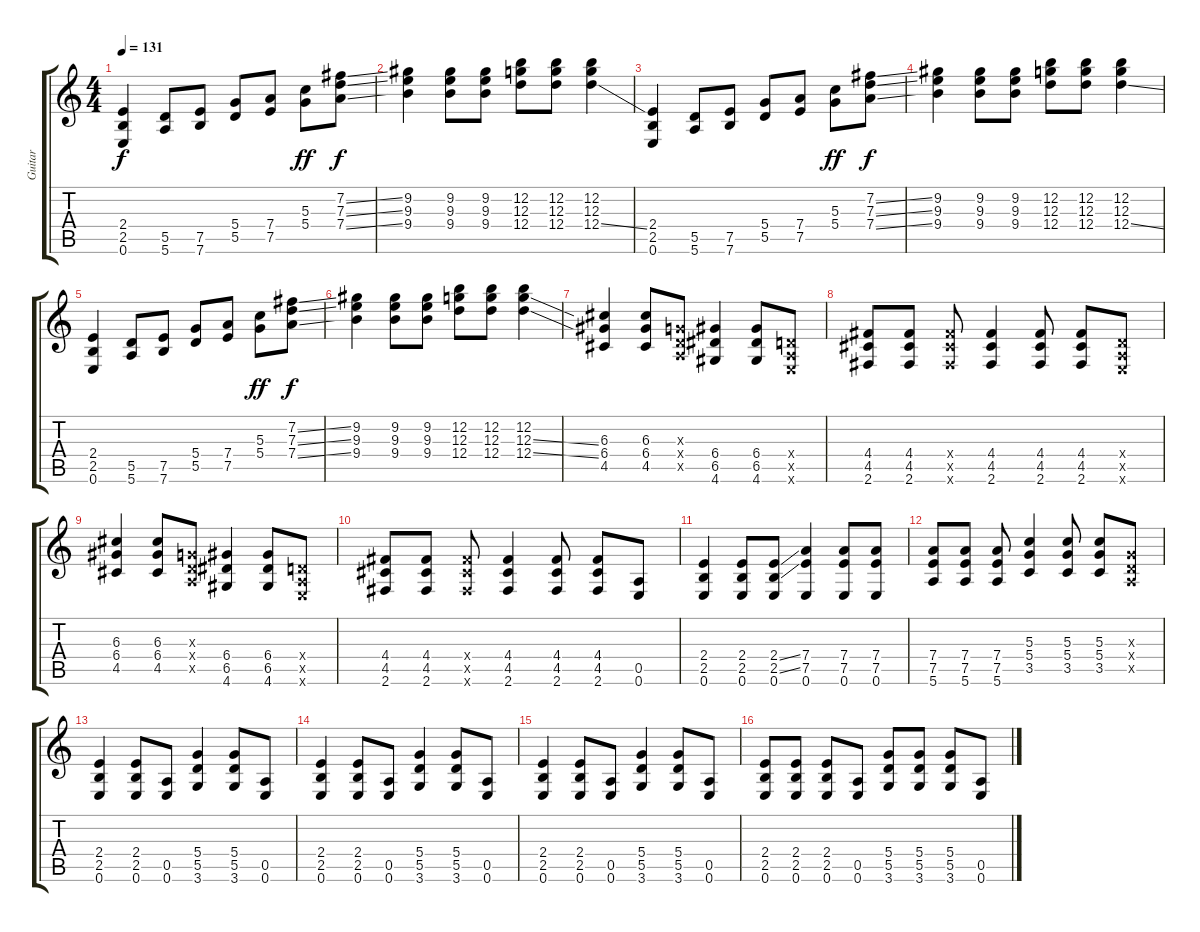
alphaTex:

\track ("Guitar" "Guitar") {instrument electricguitarclean}
\staff {score tabs}
\tuning (E4 B3 G3 D3 A2 E2) {hide}
\ts (4 4)
\tempo 131
\clef g2
\ks c
(2.4 2.5 0.6).4{dy f} (5.5 5.6).8 (7.5 7.6).8 (5.4 5.5).8 (7.4 7.5).8 (5.3 5.4).8{dy ff} (7.2{ss} 7.3{ss} 7.4{ss}).8{dy f} |
(9.2 9.3 9.4).4 (9.2 9.3 9.4).8 (9.2 9.3 9.4).8 (12.2 12.3 12.4).8 (12.2 12.3 12.4).8 (12.2 12.3 12.4{ss}).4 |
(2.4 2.5 0.6).4 (5.5 5.6).8 (7.5 7.6).8 (5.4 5.5).8 (7.4 7.5).8 (5.3 5.4).8{dy ff} (7.2{ss} 7.3{ss} 7.4{ss}).8{dy f} |
(9.2 9.3 9.4).4 (9.2 9.3 9.4).8 (9.2 9.3 9.4).8 (12.2 12.3 12.4).8 (12.2 12.3 12.4).8 (12.2 12.3 12.4{ss}).4 |
(2.4 2.5 0.6).4 (5.5 5.6).8 (7.5 7.6).8 (5.4 5.5).8 (7.4 7.5).8 (5.3 5.4).8{dy ff} (7.2{ss} 7.3{ss} 7.4{ss}).8{dy f} |
(9.2 9.3 9.4).4 (9.2 9.3 9.4).8 (9.2 9.3 9.4).8 (12.2 12.3 12.4).8 (12.2 12.3 12.4).8 (12.2 12.3{ss} 12.4{ss}).4 |
(6.3 6.4 4.5).4 (6.3 6.4 4.5).8 (0.3{x} 0.4{x} 0.5{x}).8 (6.4 6.5 4.6).4 (6.4 6.5 4.6).8 (0.4{x} 0.5{x} 0.6{x}).8 |
(4.4 4.5 2.6).8 (4.4 4.5 2.6).8 (4.4{x} 4.5{x} 2.6{x}).8 (4.4 4.5 2.6).4 (4.4 4.5 2.6).8 (4.4 4.5 2.6).8 (0.4{x} 0.5{x} 0.6{x}).8 |
(6.3 6.4 4.5).4 (6.3 6.4 4.5).8 (0.3{x} 0.4{x} 0.5{x}).8 (6.4 6.5 4.6).4 (6.4 6.5 4.6).8 (0.4{x} 0.5{x} 0.6{x}).8 |
(4.4 4.5 2.6).8 (4.4 4.5 2.6).8 (4.4{x} 4.5{x} 2.6{x}).8 (4.4 4.5 2.6).4 (4.4 4.5 2.6).8 (4.4 4.5 2.6).8 (0.5 0.6).8 |
(2.4 2.5 0.6).4 (2.4 2.5 0.6).8 (2.4{ss} 2.5{ss} 0.6).8 (7.4 7.5 0.6).4 (7.4 7.5 0.6).8 (7.4 7.5 0.6).8 |
(7.4 7.5 5.6).8 (7.4 7.5 5.6).8 (7.4 7.5 5.6).8 (5.3 5.4 3.5).4 (5.3 5.4 3.5).8 (5.3 5.4 3.5).8 (0.3{x} 0.4{x} 0.5{x}).8 |
(2.4 2.5 0.6).4 (2.4 2.5 0.6).8 (0.5 0.6).8 (5.4 5.5 3.6).4 (5.4 5.5 3.6).8 (0.5 0.6).8 |
(2.4 2.5 0.6).4 (2.4 2.5 0.6).8 (0.5 0.6).8 (5.4 5.5 3.6).4 (5.4 5.5 3.6).8 (0.5 0.6).8 |
(2.4 2.5 0.6).4 (2.4 2.5 0.6).8 (0.5 0.6).8 (5.4 5.5 3.6).4 (5.4 5.5 3.6).8 (0.5 0.6).8 |
(2.4 2.5 0.6).8 (2.4 2.5 0.6).8 (2.4 2.5 0.6).8 (0.5 0.6).8 (5.4 5.5 3.6).8 (5.4 5.5 3.6).8 (5.4 5.5 3.6).8 (0.5 0.6).8
